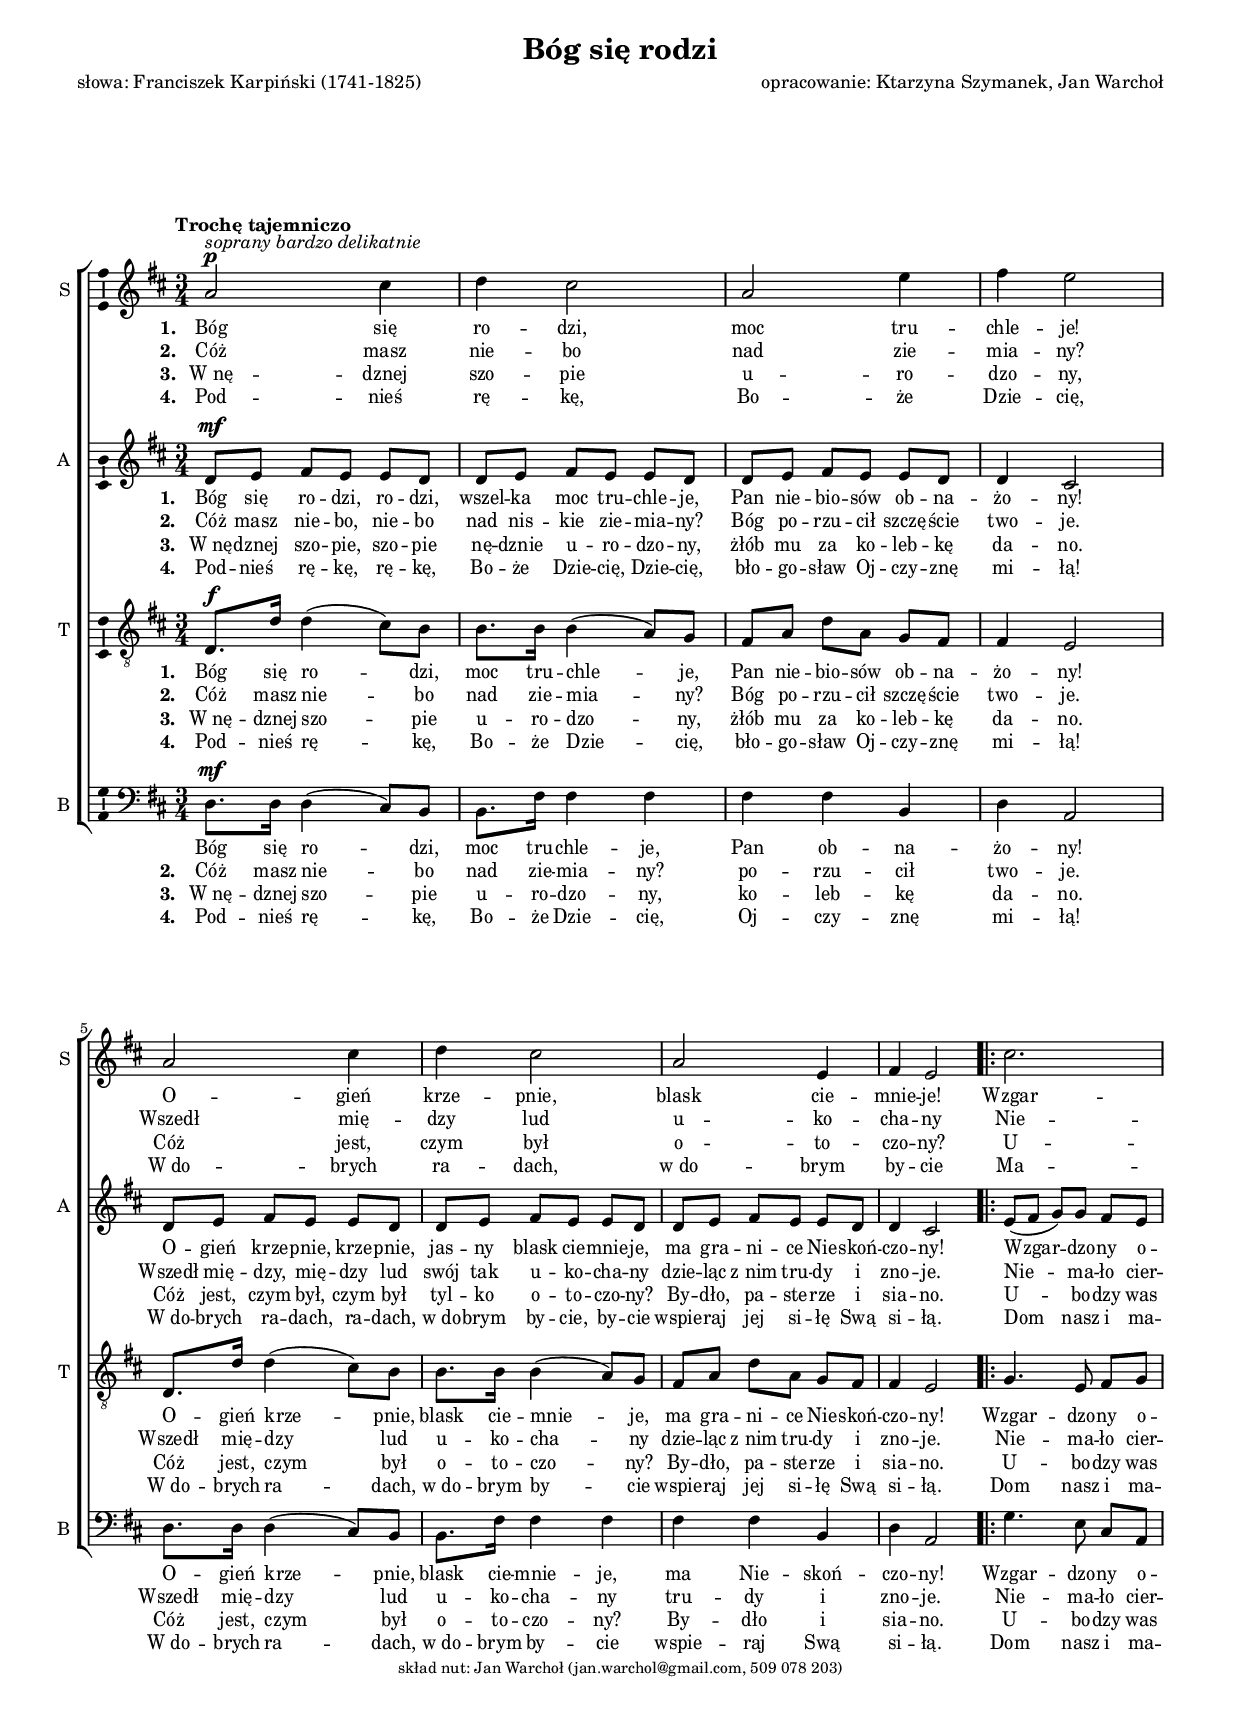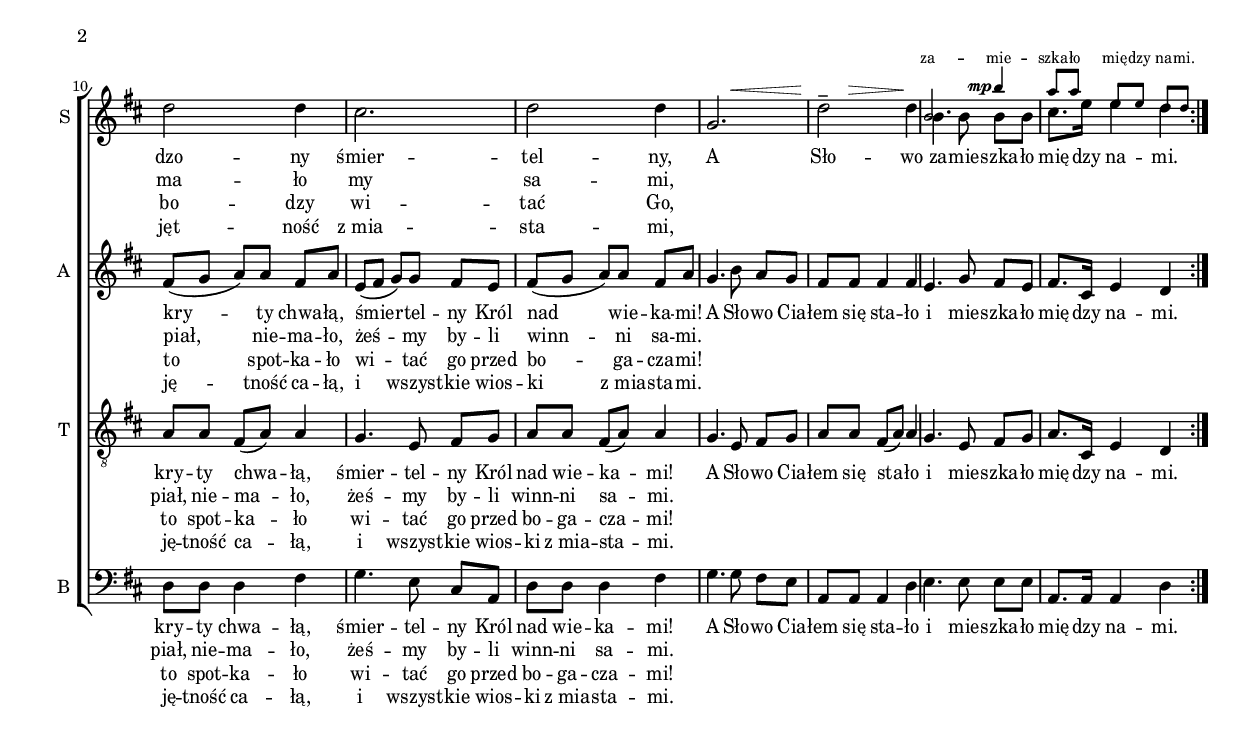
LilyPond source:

\version "2.19.0"
#(ly:set-option 'strokeadjust #t)

\header {
  title = \markup "Bóg się rodzi"
%  subsubtitle = \markup \column { \normal-text \italic "wersja robocza 8" " " " " }
  poet = "słowa: Franciszek Karpiński (1741-1825)"
  composer = "opracowanie: Ktarzyna Szymanek, Jan Warchoł"
}

%--------------------------------MELODIA
metrumitp = {
  \key d \major
  \time 3/4
  \set Timing.beamExceptions = #'()
  \tempo "Trochę tajemniczo"
}
melodiaSopranu =
\relative f' {
  \metrumitp
  <>^\markup \italic "soprany bardzo delikatnie"
  <>\p
  a2 cis4 |
  d4 cis2 |
  a2 e'4 |
  fis4 e2 |
  a,2 cis4 |
  d4 cis2 |
  a2 e4 |
  fis4 e2 |
  \repeat volta 2 {
  \repeat unfold 2 {
    cis'2. |
    d2 d4 |
  }
  \override Hairpin.height = #0.5
  \override Hairpin.thickness = #0.6
  << g,2. { s4. s \< } >> |
  << d'2\! -- { s8 s4\> s8\! } >> d4 |
  <<
    {
      b4. b8 b b |
      cis8. e16 e4 d |
    }
    \new Voice = sopranPierwszy {
      \voiceOne
      \set fontSize = #-2
      b2 b'4-\tweak X-offset -3 ^\mp |
      a8 a e e d d |
    }
    \new Lyrics \with { alignAboveContext = sopran }
    \lyricsto sopranPierwszy \lyricmode {
      \set fontSize = #-2
      za -- mie -- szka -- ło mię -- dzy na -- mi.
    }
  >>
  }
}

melodiaAltu =
\relative f' {
  \metrumitp
  <>\mf
  \repeat unfold 2 {
    d8 e fis e e d |
    d8 e fis e e d |
    d8 e fis e e d |
    d4 cis2 |
  }
  \repeat volta 2 {
  \repeat unfold 2 {
    e8( fis g) g fis e |
    fis8( g a) a fis a |
  }
  g4. b8 a g |
  fis8 fis fis4 fis |
  e4. g8 fis e |
  fis8. cis16 e4 d |
  }
}

melodiaTenorow =
\relative f {
  \metrumitp
  <>\f
  \repeat unfold 2 {
    d8. d'16 d4( cis8) b |
    b8. b16 b4( a8) g |
    fis8 a d a g fis |
    fis4 e2 |
  }
  \repeat volta 2 {
  \repeat unfold 3 {
    g4. e8 fis g |
    a8 a fis( a) a4 |
  }
  g4. e8 fis g |
  a8. cis,16 e4 d |
  }
}

melodiaBasow =
\relative f {
  \metrumitp
  <>\mf
  \repeat unfold 2 {
    d8. d16 d4( cis8) b |
    b8. fis'16 fis4 fis |
    fis4 fis b, |
    d4 a2 |
  }
  \repeat volta 2 {
  \repeat unfold 2 {
    g'4. e8 cis a |
    d8 d d4 fis |
  }
  g4. g8 fis e |
  a,8 a a4 d |
  e4. e8 e e |
  a,8. a16 a4 d |
  }
}
akordy = \chordmode {
}

%--------------------------------SŁOWA

wzgardzony = \lyricmode {
  Wzgar -- dzo -- ny o -- kry -- ty chwa -- łą,
  śmier -- tel -- ny Król nad wie -- ka -- mi!
  A Sło -- wo Cia -- łem się sta -- ło
  i mie -- szka -- ło mię -- dzy na -- mi.
}
niemalo = \lyricmode {
  Nie -- ma -- ło cier -- piał, nie -- ma -- ło,
  żeś -- my by -- li winn -- ni sa -- mi.
}
ubodzy = \lyricmode {
  U -- bo -- dzy was to spot -- ka -- ło
  wi -- tać go przed bo -- ga -- cza -- mi!
}
domNasz = \lyricmode {
  Dom nasz i ma -- ję -- tność ca -- łą,
  i wszyst -- kie wios -- ki z_mia -- sta -- mi.
}

tekstSopranu = \lyricmode {
  \set stanza = "1. "
  Bóg się ro -- dzi, moc  tru -- chle -- je!
  O -- gień krze -- pnie, blask cie -- mnie -- je!
  Wzgar -- dzo -- ny śmier -- tel -- ny,
  A Sło -- wo
  za -- mie -- szka -- ło mię -- dzy na -- mi.
}
tekstSopranuDwa = \lyricmode {
  \set stanza = "2. "
  Cóż masz nie -- bo nad zie -- mia -- ny?
  Wszedł mię -- dzy lud u -- ko -- cha -- ny
  Nie -- ma -- ło my sa -- mi,
}
tekstSopranuTrzy = \lyricmode {
  \set stanza = "3. "
  W_nę -- dznej szo -- pie u -- ro -- dzo -- ny,
  Cóż jest, czym był o -- to -- czo -- ny?
  U -- bo -- dzy wi -- tać Go,
}
tekstSopranuCztery = \lyricmode {
  \set stanza = "4. "
  Pod -- nieś rę -- kę, Bo -- że Dzie -- cię,
  W_do -- brych ra -- dach, w_do -- brym by -- cie
  Ma -- jęt -- ność z_mia -- sta -- mi,
}

tekstAltu = \lyricmode {
  \set stanza = "1. "
  Bóg się ro -- dzi, ro -- dzi, wszel -- ka moc  tru -- chle -- je,
  Pan nie -- bio -- sów ob -- na -- żo -- ny!
  O -- gień krze -- pnie,  krze -- pnie, jas -- ny blask cie -- mnie -- je,
  ma gra -- ni -- ce Nie -- skoń -- czo -- ny!
  \wzgardzony
}
tekstAltuDwa = \lyricmode {
  \set stanza = "2. "
  Cóż masz nie -- bo, nie -- bo nad nis -- kie zie -- mia -- ny?
  Bóg po -- rzu -- cił szczę -- ście two -- je.
  Wszedł mię -- dzy, mię -- dzy lud swój tak u -- ko -- cha -- ny
  dzie -- ląc z_nim tru -- dy i zno -- je.
  \niemalo
}
tekstAltuTrzy = \lyricmode {
  \set stanza = "3. "
  W_nę -- dznej szo -- pie, szo -- pie nę -- dznie u -- ro -- dzo -- ny,
  żłób mu za ko -- leb -- kę da -- no.
  Cóż jest, czym był, czym był tyl -- ko o -- to -- czo -- ny?
  By -- dło, pa -- ste -- rze i sia -- no.
  \ubodzy
}
tekstAltuCztery = \lyricmode {
  \set stanza = "4. "
  Pod -- nieś rę -- kę, rę -- kę, Bo -- że Dzie -- cię, Dzie -- cię,
  bło -- go -- sław Oj -- czy -- znę mi -- łą!
  W_do -- brych ra -- dach, ra -- dach, w_do -- brym by -- cie, by -- cie
  wspie -- raj jej si -- łę Swą si -- łą.
  \domNasz
}

tekstTenorow = \lyricmode {
  \set stanza = "1. "
  Bóg się ro -- dzi, moc  tru -- chle -- je,
  Pan nie -- bio -- sów ob -- na -- żo -- ny!
  O -- gień krze -- pnie, blask cie -- mnie -- je,
  ma gra -- ni -- ce Nie -- skoń -- czo -- ny!
  \wzgardzony
}
tekstTenorowDwa = \lyricmode {
  \set stanza = "2. "
  Cóż masz nie -- bo nad zie -- mia -- ny?
  Bóg po -- rzu -- cił szczę -- ście two -- je.
  Wszedł mię -- dzy lud u -- ko -- cha -- ny
  dzie -- ląc z_nim tru -- dy i zno -- je.
  \niemalo
}
tekstTenorowTrzy = \lyricmode {
  \set stanza = "3. "
  W_nę -- dznej szo -- pie u -- ro -- dzo -- ny,
  żłób mu za ko -- leb -- kę da -- no.
  Cóż jest, czym był o -- to -- czo -- ny?
  By -- dło, pa -- ste -- rze i sia -- no.
  \ubodzy
}
tekstTenorowCztery = \lyricmode {
  \set stanza = "4. "
  Pod -- nieś rę -- kę, Bo -- że Dzie -- cię,
  bło -- go -- sław Oj -- czy -- znę mi -- łą!
  W_do -- brych ra -- dach, w_do -- brym by -- cie
  wspie -- raj jej si -- łę Swą si -- łą.
  \domNasz
}

tekstBasow = \lyricmode {
  Bóg się ro -- dzi, moc  tru -- chle -- je,
  Pan ob -- na -- żo -- ny!
  O -- gień krze -- pnie, blask cie -- mnie -- je,
  ma Nie -- skoń -- czo -- ny!
  \wzgardzony
}
tekstBasowDwa = \lyricmode {
  \set stanza = "2. "
  Cóż masz nie -- bo nad zie -- mia -- ny?
  po -- rzu -- cił two -- je.
  Wszedł mię -- dzy lud u -- ko -- cha -- ny
  tru -- dy i zno -- je.
  \niemalo
}
tekstBasowTrzy = \lyricmode {
  \set stanza = "3. "
  W_nę -- dznej szo -- pie u -- ro -- dzo -- ny,
  ko -- leb -- kę da -- no.
  Cóż jest, czym był o -- to -- czo -- ny?
  By -- dło i sia -- no.
  \ubodzy
}
tekstBasowCztery = \lyricmode {
  \set stanza = "4. "
  Pod -- nieś rę -- kę, Bo -- że Dzie -- cię,
  Oj -- czy -- znę mi -- łą!
  W_do -- brych ra -- dach, w_do -- brym by -- cie
  wspie -- raj Swą si -- łą.
  \domNasz
}

zwrotkaII = \markup \column {
  "Cóż masz niebo nad ziemiany? "
  "Bóg porzucił szczęście twoje."
  "Wszedł między lud ukochany,"
  "Dzieląc z nim trudy i znoje."
  "Niemało cierpiał, niemało,"
  "Żeśmy byli winni sami."
  "A Słowo (...)"
}
zwrotkaIII = \markup \column {
  "W nędznej szopie urodzony, "
  "Żłób Mu za kolebkę dano."
  "Cóż jest, czym był otoczony?"
  "Bydło, pasterze i siano."
  "Ubodzy, was to spotkało"
  "Witać Go przed bogaczami!"
  "A Słowo (...)"
}
zwrotkaIV = \markup \column {
  "Podnieś rękę, Boże Dziecię,"
  "Błogosław Ojczyznę miłą!"
  "W dobrych radach, w dobrym bycie"
  "Wspieraj jej siłę Swą siłą."
  "Dom nasz i majętność całą,"
  "I wszystkie wioski z miastami."
  "A Słowo (...)"
}
zwrotkaV = \markup {
}

%--------------------------------USTAWIENIA

#(set-global-staff-size 16)

\paper {
  indent = 2 \mm
  system-count = 3
  short-indent = 2 \mm
  left-margin = 13 \mm
  right-margin = 13 \mm
  top-markup-spacing #'basic-distance = 5
  markup-system-spacing #'basic-distance = 24
  system-system-spacing #'basic-distance = 18
  system-system-spacing #'padding = 1
  score-markup-spacing #'basic-distance = 15
  %ragged-last-bottom = ##f
}

#(define powiekszenie-zwrotek '(1.05 . 1.1))
#(define interlinia '(baseline-skip . 3)) % 3 is Lily default
odstepMiedzyZwrotkami = \markup \vspace #2
odstepOdNumeruDoZwrotki = \markup \hspace #1

\layout {
  \override LyricText #'stencil =
  #(lambda (grob)
     (ly:stencil-scale (lyric-text::print grob) 0.9 1))
}

%--------------------------------STRUKTURA

\score {
  \new ChoirStaff <<
    \new ChordNames {
      \germanChords
      \set chordNameLowercaseMinor = ##t
      \akordy
    }
    \new Staff = sopran {
      \clef treble
      \set Staff.instrumentName = "S "
      \set Staff.shortInstrumentName = "S "
      \new Voice = sopran
      \with { \consists "Ambitus_engraver" } {
        \set Staff.midiInstrument = "choir aahs"
        \dynamicUp
        \tupletUp
        \melodiaSopranu
      }
    }
    \new Lyrics \lyricsto sopran \tekstSopranu
    \new Lyrics \lyricsto sopran \tekstSopranuDwa
    \new Lyrics \lyricsto sopran \tekstSopranuTrzy
    \new Lyrics \lyricsto sopran \tekstSopranuCztery

    \new Staff = alt
    \with { \consists "Ambitus_engraver" } {
      \clef treble
      \set Staff.instrumentName = "A "
      \set Staff.shortInstrumentName = "A "
      \new Voice = alt {
        \set Staff.midiInstrument = "choir aahs"
        \dynamicUp
        \tupletUp
        \melodiaAltu
      }
    }
    \new Lyrics \lyricsto alt \tekstAltu
    \new Lyrics \lyricsto alt \tekstAltuDwa
    \new Lyrics \lyricsto alt \tekstAltuTrzy
    \new Lyrics \lyricsto alt \tekstAltuCztery

    \new Staff = tenor
    \with { \consists "Ambitus_engraver" } {
      \clef "treble_8"
      \set Staff.instrumentName = "T "
      \set Staff.shortInstrumentName = "T "
      \new Voice = tenor {
        \set Staff.midiInstrument = "choir aahs"
        \dynamicUp
        \tupletUp
        \melodiaTenorow
      }
    }
    \new Lyrics \lyricsto tenor \tekstTenorow
    \new Lyrics \lyricsto tenor \tekstTenorowDwa
    \new Lyrics \lyricsto tenor \tekstTenorowTrzy
    \new Lyrics \lyricsto tenor \tekstTenorowCztery

    \new Staff = bas
    \with { \consists "Ambitus_engraver" } {
      \clef bass
      \set Staff.instrumentName = "B "
      \set Staff.shortInstrumentName = "B "
      \new Voice = bas {
        \set Staff.midiInstrument = "choir aahs"
        \dynamicUp
        \tupletUp
        \melodiaBasow
      }
    }
    \new Lyrics \lyricsto bas \tekstBasow
    \new Lyrics \lyricsto bas \tekstBasowDwa
    \new Lyrics \lyricsto bas \tekstBasowTrzy
    \new Lyrics \lyricsto bas \tekstBasowCztery
  >>
  \layout {
  }
  \midi {
    \tempo 4=85
  }
}

%\markup {
%  \fill-line {
%    \scale #powiekszenie-zwrotek {
%      \null

%      \override #interlinia
%      \line {
%        \bold
%        "2."
%        \odstepOdNumeruDoZwrotki
%        \zwrotkaII
%      }

%      \null

%      \override #interlinia
%      \line {
%        \bold
%        "3."
%        \odstepOdNumeruDoZwrotki
%        \zwrotkaIII
%      }

%      \null

%      \override #interlinia
%      \line {
%        \bold
%        "4."
%        \odstepOdNumeruDoZwrotki
%        \zwrotkaIV
%      }

%      \null
%    }
%  }
%}

%--------------------------------STOPKA

\paper {
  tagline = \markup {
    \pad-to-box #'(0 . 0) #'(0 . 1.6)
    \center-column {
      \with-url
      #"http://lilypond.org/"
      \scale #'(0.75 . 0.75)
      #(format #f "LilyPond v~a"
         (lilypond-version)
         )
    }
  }

  oddFooterMarkup = \markup {
    \override #'(baseline-skip . 1)
    \column {
      \fill-line {
        %% Copyright header field only on first page in each bookpart.
        \on-the-fly #part-first-page {
          \override #'(baseline-skip . 2)
          \center-column {
            \scale #'(1 . 1)
            \fromproperty #'header:copyright
            \scale #'(0.85 . 0.85)
            "skład nut: Jan Warchoł (jan.warchol@gmail.com, 509 078 203)"
          }
        }
      }
      \fill-line {
        %% Tagline header field only on last page in the book.
        \on-the-fly #last-page \fromproperty #'header:tagline
      }
    }
  }
}